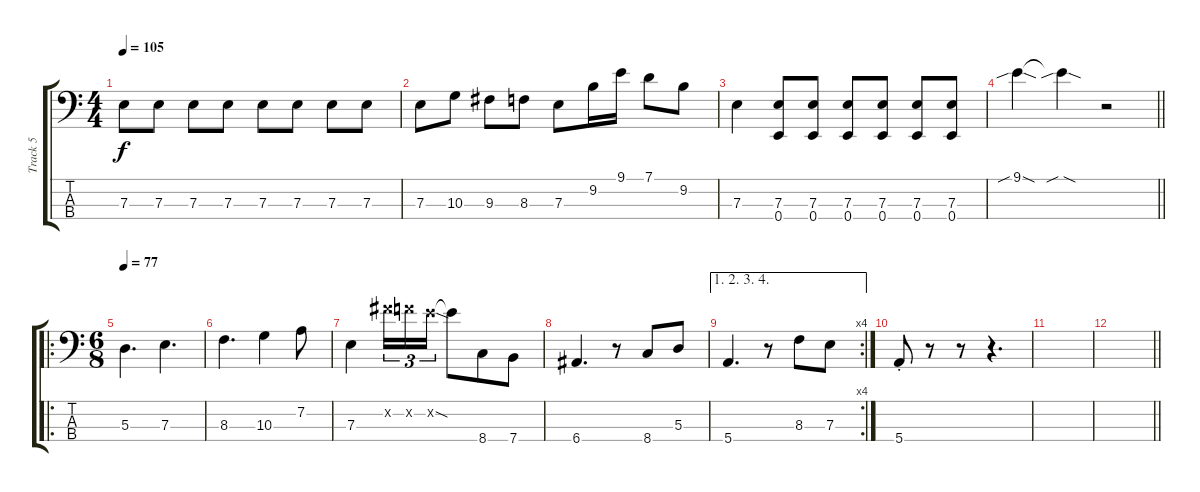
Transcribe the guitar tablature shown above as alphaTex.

\track ("Track 5" "Track 5") {instrument electricbassfinger}
\staff {score tabs}
\tuning (G2 D2 A1 E1) {hide}
\ts (4 4)
\tempo 105
\clef f4
\ks c
7.3.8{dy f} 7.3.8 7.3.8 7.3.8 7.3.8 7.3.8 7.3.8 7.3.8 |
7.3.8 10.3.8 9.3.8 8.3.8 7.3.8 9.2.16 9.1.16 7.1.8 9.2.8 |
7.3.4 (7.3 0.4).8 (7.3 0.4).8 (7.3 0.4).8 (7.3 0.4).8 (7.3 0.4).8 (7.3 0.4).8 |
\barLineRight lightlight
9.1{sib sod}.4 9.1{sib sod t}.4 r.2 |
\ro
\ts (6 8)
\tempo 77
5.3.4{d} 7.3.4{d} |
8.3.4{d} 10.3.4 7.2.8 |
7.3.4 16.2{x}.16{tu (3 2)} 15.2{x}.16{tu (3 2)} 14.2{sod x}.16{tu (3 2)} 14.2{t}.8 8.4.8 7.4.8 |
6.4.4{d} r.8 8.4.8 5.3.8 |
\ae (1 2 3 4)
\rc 4
5.4.4{d} r.8 8.3.8 7.3.8 |
5.4{st}.8 r.8 r.8 r.4{d} |
|
\barLineRight lightlight
